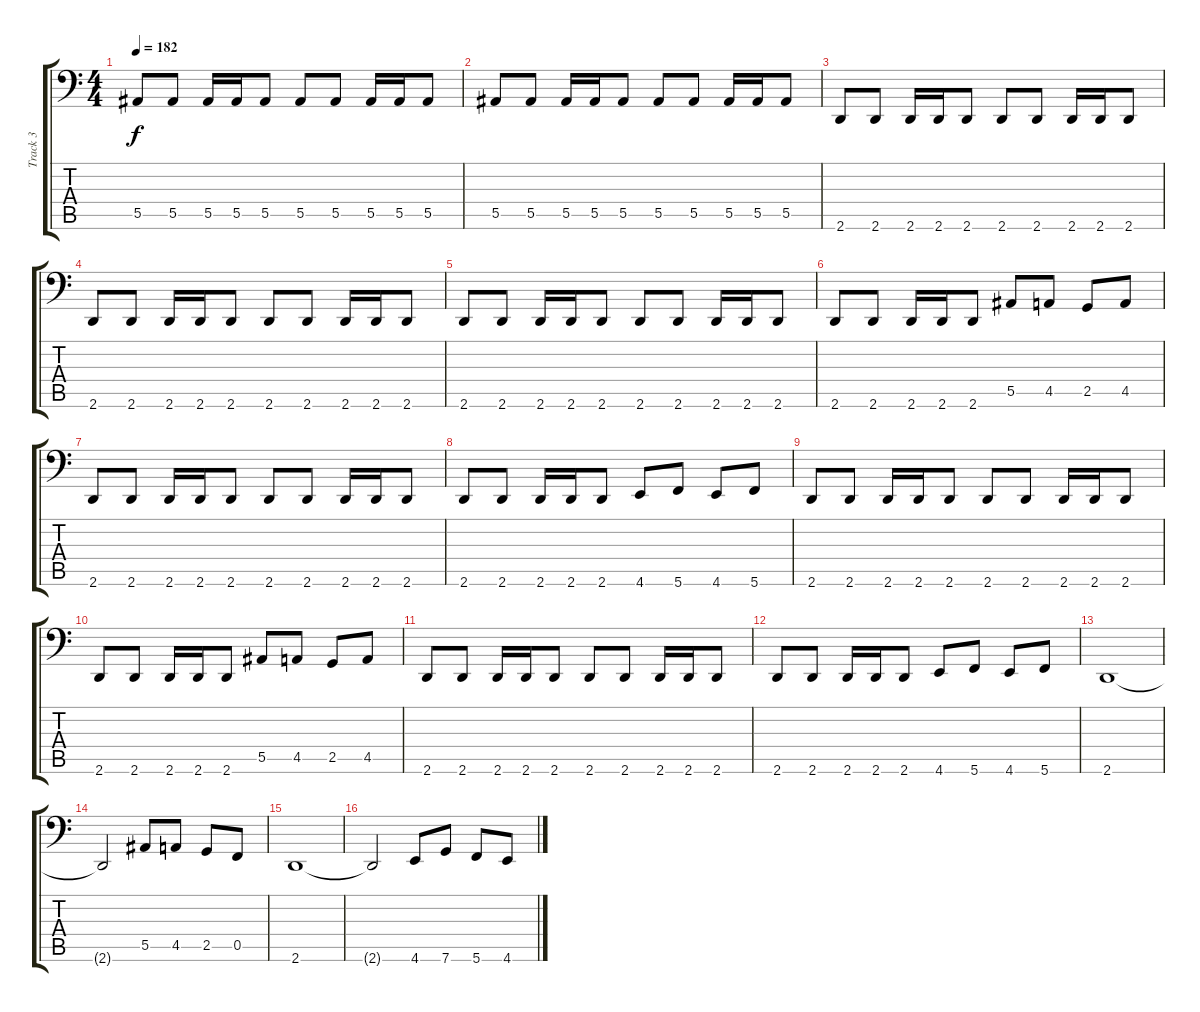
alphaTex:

\track ("Track 3" "Track 3") {instrument slapbass2}
\staff {score tabs}
\tuning (C3 G2 Eb2 Bb1 F1 C1) {hide}
\ts (4 4)
\tempo 182
\clef f4
\ks c
5.5.8{dy f} 5.5.8 5.5.16 5.5.16 5.5.8 5.5.8 5.5.8 5.5.16 5.5.16 5.5.8 |
5.5.8 5.5.8 5.5.16 5.5.16 5.5.8 5.5.8 5.5.8 5.5.16 5.5.16 5.5.8 |
2.6.8 2.6.8 2.6.16 2.6.16 2.6.8 2.6.8 2.6.8 2.6.16 2.6.16 2.6.8 |
2.6.8 2.6.8 2.6.16 2.6.16 2.6.8 2.6.8 2.6.8 2.6.16 2.6.16 2.6.8 |
2.6.8 2.6.8 2.6.16 2.6.16 2.6.8 2.6.8 2.6.8 2.6.16 2.6.16 2.6.8 |
2.6.8 2.6.8 2.6.16 2.6.16 2.6.8 5.5.8 4.5.8 2.5.8 4.5.8 |
2.6.8 2.6.8 2.6.16 2.6.16 2.6.8 2.6.8 2.6.8 2.6.16 2.6.16 2.6.8 |
2.6.8 2.6.8 2.6.16 2.6.16 2.6.8 4.6.8 5.6.8 4.6.8 5.6.8 |
2.6.8 2.6.8 2.6.16 2.6.16 2.6.8 2.6.8 2.6.8 2.6.16 2.6.16 2.6.8 |
2.6.8 2.6.8 2.6.16 2.6.16 2.6.8 5.5.8 4.5.8 2.5.8 4.5.8 |
2.6.8 2.6.8 2.6.16 2.6.16 2.6.8 2.6.8 2.6.8 2.6.16 2.6.16 2.6.8 |
2.6.8 2.6.8 2.6.16 2.6.16 2.6.8 4.6.8 5.6.8 4.6.8 5.6.8 |
2.6.1 |
2.6{t}.2 5.5.8 4.5.8 2.5.8 0.5.8 |
2.6.1 |
2.6{t}.2 4.6.8 7.6.8 5.6.8 4.6.8
